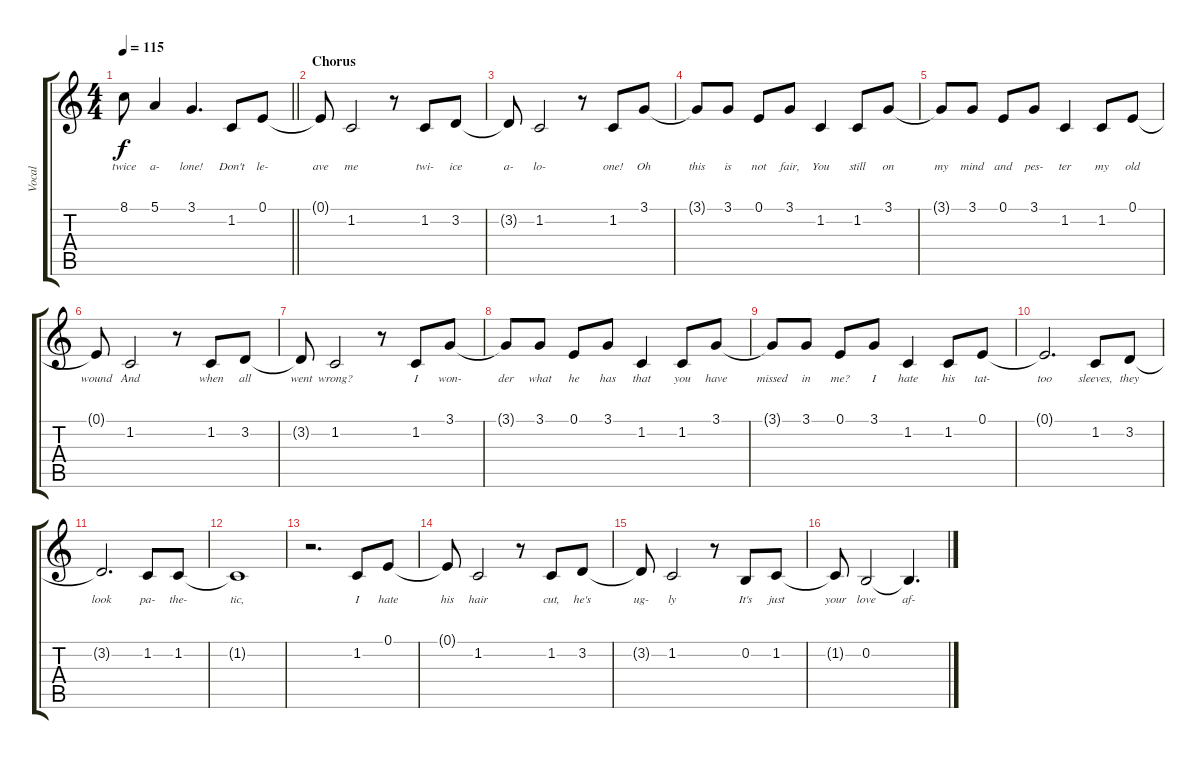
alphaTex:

\track ("Vocal" "Vocal") {instrument oboe}
\staff {score tabs}
\tuning (E4 B3 G3 D3 A2 E2) {hide}
\ts (4 4)
\tempo 115
\clef g2
\barLineRight lightlight
\ks c
8.1{t}.8{lyrics (0 "twice") lyrics (1 "") lyrics (2 "") lyrics (3 "") lyrics (4 "") dy f} 5.1.4{lyrics (0 "a-") lyrics (1 "") lyrics (2 "") lyrics (3 "") lyrics (4 "")} 3.1.4{d lyrics (0 "lone!") lyrics (1 "") lyrics (2 "") lyrics (3 "") lyrics (4 "")} 1.2.8{lyrics (0 "Don't") lyrics (1 "") lyrics (2 "") lyrics (3 "") lyrics (4 "")} 0.1.8{lyrics (0 "le-") lyrics (1 "") lyrics (2 "") lyrics (3 "") lyrics (4 "")} |
\section ("" "Chorus")
0.1{t}.8{lyrics (0 "ave") lyrics (1 "") lyrics (2 "") lyrics (3 "") lyrics (4 "")} 1.2.2{lyrics (0 "me") lyrics (1 "") lyrics (2 "") lyrics (3 "") lyrics (4 "")} r.8 1.2.8{lyrics (0 "twi-") lyrics (1 "") lyrics (2 "") lyrics (3 "") lyrics (4 "")} 3.2.8{lyrics (0 "ice") lyrics (1 "") lyrics (2 "") lyrics (3 "") lyrics (4 "")} |
3.2{t}.8{lyrics (0 "a-") lyrics (1 "") lyrics (2 "") lyrics (3 "") lyrics (4 "")} 1.2.2{lyrics (0 "lo-") lyrics (1 "") lyrics (2 "") lyrics (3 "") lyrics (4 "")} r.8 1.2.8{lyrics (0 "one!") lyrics (1 "") lyrics (2 "") lyrics (3 "") lyrics (4 "")} 3.1.8{lyrics (0 "Oh") lyrics (1 "") lyrics (2 "") lyrics (3 "") lyrics (4 "")} |
3.1{t}.8{lyrics (0 "this") lyrics (1 "") lyrics (2 "") lyrics (3 "") lyrics (4 "")} 3.1.8{lyrics (0 "is") lyrics (1 "") lyrics (2 "") lyrics (3 "") lyrics (4 "")} 0.1.8{lyrics (0 "not") lyrics (1 "") lyrics (2 "") lyrics (3 "") lyrics (4 "")} 3.1.8{lyrics (0 "fair,") lyrics (1 "") lyrics (2 "") lyrics (3 "") lyrics (4 "")} 1.2.4{lyrics (0 "You") lyrics (1 "") lyrics (2 "") lyrics (3 "") lyrics (4 "")} 1.2.8{lyrics (0 "still") lyrics (1 "") lyrics (2 "") lyrics (3 "") lyrics (4 "")} 3.1.8{lyrics (0 "on") lyrics (1 "") lyrics (2 "") lyrics (3 "") lyrics (4 "")} |
3.1{t}.8{lyrics (0 "my") lyrics (1 "") lyrics (2 "") lyrics (3 "") lyrics (4 "")} 3.1.8{lyrics (0 "mind") lyrics (1 "") lyrics (2 "") lyrics (3 "") lyrics (4 "")} 0.1.8{lyrics (0 "and") lyrics (1 "") lyrics (2 "") lyrics (3 "") lyrics (4 "")} 3.1.8{lyrics (0 "pes-") lyrics (1 "") lyrics (2 "") lyrics (3 "") lyrics (4 "")} 1.2.4{lyrics (0 "ter") lyrics (1 "") lyrics (2 "") lyrics (3 "") lyrics (4 "")} 1.2.8{lyrics (0 "my") lyrics (1 "") lyrics (2 "") lyrics (3 "") lyrics (4 "")} 0.1.8{lyrics (0 "old") lyrics (1 "") lyrics (2 "") lyrics (3 "") lyrics (4 "")} |
0.1{t}.8{lyrics (0 "wound") lyrics (1 "") lyrics (2 "") lyrics (3 "") lyrics (4 "")} 1.2.2{lyrics (0 "And") lyrics (1 "") lyrics (2 "") lyrics (3 "") lyrics (4 "")} r.8 1.2.8{lyrics (0 "when") lyrics (1 "") lyrics (2 "") lyrics (3 "") lyrics (4 "")} 3.2.8{lyrics (0 "all") lyrics (1 "") lyrics (2 "") lyrics (3 "") lyrics (4 "")} |
3.2{t}.8{lyrics (0 "went") lyrics (1 "") lyrics (2 "") lyrics (3 "") lyrics (4 "")} 1.2.2{lyrics (0 "wrong?") lyrics (1 "") lyrics (2 "") lyrics (3 "") lyrics (4 "")} r.8 1.2.8{lyrics (0 "I") lyrics (1 "") lyrics (2 "") lyrics (3 "") lyrics (4 "")} 3.1.8{lyrics (0 "won-") lyrics (1 "") lyrics (2 "") lyrics (3 "") lyrics (4 "")} |
3.1{t}.8{lyrics (0 "der") lyrics (1 "") lyrics (2 "") lyrics (3 "") lyrics (4 "")} 3.1.8{lyrics (0 "what") lyrics (1 "") lyrics (2 "") lyrics (3 "") lyrics (4 "")} 0.1.8{lyrics (0 "he") lyrics (1 "") lyrics (2 "") lyrics (3 "") lyrics (4 "")} 3.1.8{lyrics (0 "has") lyrics (1 "") lyrics (2 "") lyrics (3 "") lyrics (4 "")} 1.2.4{lyrics (0 "that") lyrics (1 "") lyrics (2 "") lyrics (3 "") lyrics (4 "")} 1.2.8{lyrics (0 "you") lyrics (1 "") lyrics (2 "") lyrics (3 "") lyrics (4 "")} 3.1.8{lyrics (0 "have") lyrics (1 "") lyrics (2 "") lyrics (3 "") lyrics (4 "")} |
3.1{t}.8{lyrics (0 "missed") lyrics (1 "") lyrics (2 "") lyrics (3 "") lyrics (4 "")} 3.1.8{lyrics (0 "in") lyrics (1 "") lyrics (2 "") lyrics (3 "") lyrics (4 "")} 0.1.8{lyrics (0 "me?") lyrics (1 "") lyrics (2 "") lyrics (3 "") lyrics (4 "")} 3.1.8{lyrics (0 "I") lyrics (1 "") lyrics (2 "") lyrics (3 "") lyrics (4 "")} 1.2.4{lyrics (0 "hate") lyrics (1 "") lyrics (2 "") lyrics (3 "") lyrics (4 "")} 1.2.8{lyrics (0 "his") lyrics (1 "") lyrics (2 "") lyrics (3 "") lyrics (4 "")} 0.1.8{lyrics (0 "tat-") lyrics (1 "") lyrics (2 "") lyrics (3 "") lyrics (4 "")} |
0.1{t}.2{d lyrics (0 "too") lyrics (1 "") lyrics (2 "") lyrics (3 "") lyrics (4 "")} 1.2.8{lyrics (0 "sleeves,") lyrics (1 "") lyrics (2 "") lyrics (3 "") lyrics (4 "")} 3.2.8{lyrics (0 "they") lyrics (1 "") lyrics (2 "") lyrics (3 "") lyrics (4 "")} |
3.2{t}.2{d lyrics (0 "look") lyrics (1 "") lyrics (2 "") lyrics (3 "") lyrics (4 "")} 1.2.8{lyrics (0 "pa-") lyrics (1 "") lyrics (2 "") lyrics (3 "") lyrics (4 "")} 1.2.8{lyrics (0 "the-") lyrics (1 "") lyrics (2 "") lyrics (3 "") lyrics (4 "")} |
1.2{t}.1{lyrics (0 "tic,") lyrics (1 "") lyrics (2 "") lyrics (3 "") lyrics (4 "")} |
r.2{d} 1.2.8{lyrics (0 "I") lyrics (1 "") lyrics (2 "") lyrics (3 "") lyrics (4 "")} 0.1.8{lyrics (0 "hate") lyrics (1 "") lyrics (2 "") lyrics (3 "") lyrics (4 "")} |
0.1{t}.8{lyrics (0 "his") lyrics (1 "") lyrics (2 "") lyrics (3 "") lyrics (4 "")} 1.2.2{lyrics (0 "hair") lyrics (1 "") lyrics (2 "") lyrics (3 "") lyrics (4 "")} r.8 1.2.8{lyrics (0 "cut,") lyrics (1 "") lyrics (2 "") lyrics (3 "") lyrics (4 "")} 3.2.8{lyrics (0 "he's") lyrics (1 "") lyrics (2 "") lyrics (3 "") lyrics (4 "")} |
3.2{t}.8{lyrics (0 "ug-") lyrics (1 "") lyrics (2 "") lyrics (3 "") lyrics (4 "")} 1.2.2{lyrics (0 "ly") lyrics (1 "") lyrics (2 "") lyrics (3 "") lyrics (4 "")} r.8 0.2.8{lyrics (0 "It's") lyrics (1 "") lyrics (2 "") lyrics (3 "") lyrics (4 "")} 1.2.8{lyrics (0 "just") lyrics (1 "") lyrics (2 "") lyrics (3 "") lyrics (4 "")} |
1.2{t}.8{lyrics (0 "your") lyrics (1 "") lyrics (2 "") lyrics (3 "") lyrics (4 "")} 0.2.2{lyrics (0 "love") lyrics (1 "") lyrics (2 "") lyrics (3 "") lyrics (4 "")} 0.2{t}.4{d lyrics (0 "af-") lyrics (1 "") lyrics (2 "") lyrics (3 "") lyrics (4 "")}
